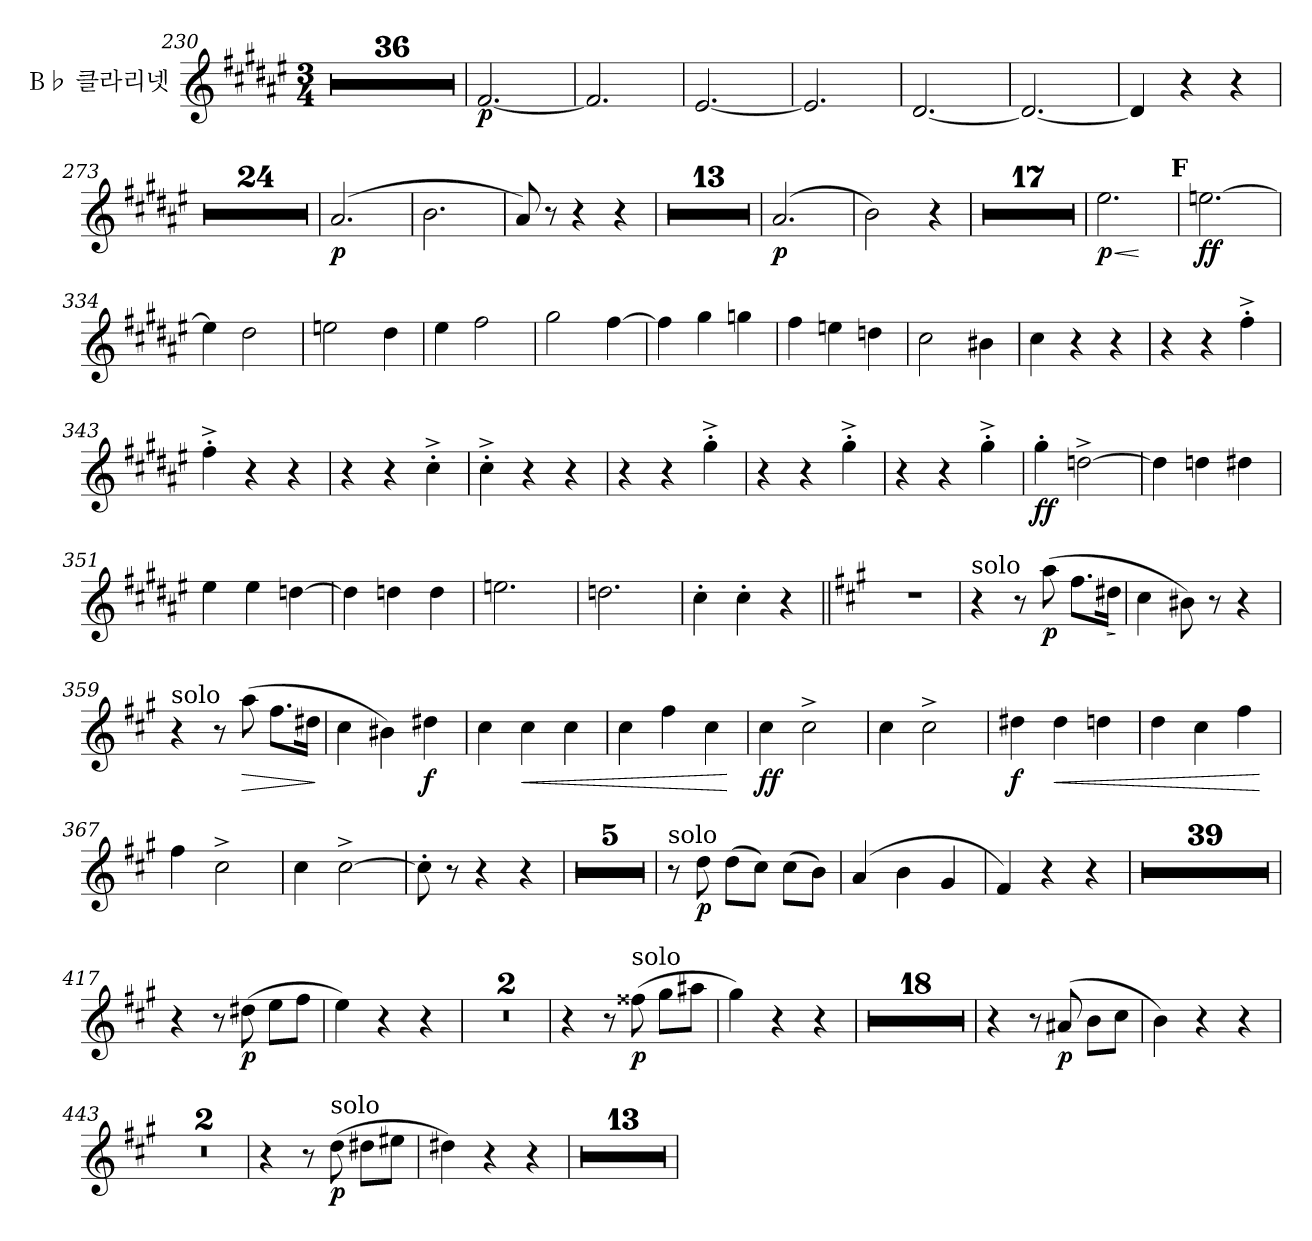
**kern	**dynam
*part1	*part1
*staff1	*staff1
*I"B♭ 클라리넷	*
*clefG2	*
*ITrd1c2	*
*k[f#c#g#d#]	*
*M3/4	*
=230	=230
2.r	.
=231	=231
2.r	.
=232	=232
2.r	.
=233	=233
2.r	.
=234	=234
2.r	.
=235	=235
2.r	.
=236	=236
2.r	.
=237	=237
2.r	.
=238	=238
2.r	.
=239	=239
2.r	.
=240	=240
2.r	.
=241	=241
2.r	.
=242	=242
2.r	.
=243	=243
2.r	.
=244	=244
2.r	.
=245	=245
2.r	.
=246	=246
2.r	.
=247	=247
2.r	.
=248	=248
2.r	.
=249	=249
2.r	.
=250	=250
2.r	.
=251	=251
2.r	.
=252	=252
2.r	.
=253	=253
2.r	.
=254	=254
2.r	.
=255	=255
2.r	.
=256	=256
2.r	.
=257	=257
2.r	.
=258	=258
2.r	.
=259	=259
2.r	.
=260	=260
2.r	.
=261	=261
2.r	.
=262	=262
2.r	.
=263	=263
2.r	.
=264	=264
2.r	.
=265	=265
2.r	.
=266	=266
!	!LO:DY:b
[2.e/	p
=267	=267
2.e/]	.
=268	=268
[2.d#/	.
=269	=269
2.d#/]	.
=270	=270
[2.c#/	.
=271	=271
2.c#/_	.
=272	=272
4c#/]	.
4r	.
4r	.
!!LO:PB:g=z
=273	=273
2.r	.
=274	=274
2.r	.
=275	=275
2.r	.
=276	=276
2.r	.
=277	=277
2.r	.
=278	=278
2.r	.
=279	=279
2.r	.
=280	=280
2.r	.
=281	=281
2.r	.
=282	=282
2.r	.
=283	=283
2.r	.
=284	=284
2.r	.
=285	=285
2.r	.
=286	=286
2.r	.
=287	=287
2.r	.
=288	=288
2.r	.
=289	=289
2.r	.
=290	=290
2.r	.
=291	=291
2.r	.
=292	=292
2.r	.
=293	=293
2.r	.
=294	=294
2.r	.
=295	=295
2.r	.
=296	=296
2.r	.
=297	=297
!	!LO:DY:b
(2.g#/	p
=298	=298
2.a\	.
=299	=299
8g#/)	.
8r	.
4r	.
4r	.
=300	=300
2.r	.
=301	=301
2.r	.
=302	=302
2.r	.
=303	=303
2.r	.
=304	=304
2.r	.
=305	=305
2.r	.
=306	=306
2.r	.
=307	=307
2.r	.
=308	=308
2.r	.
=309	=309
2.r	.
=310	=310
2.r	.
=311	=311
2.r	.
=312	=312
2.r	.
=313	=313
!	!LO:DY:b
(2.g#/	p
=314	=314
2a\)	.
4r	.
=315	=315
2.r	.
=316	=316
2.r	.
=317	=317
2.r	.
=318	=318
2.r	.
=319	=319
2.r	.
=320	=320
2.r	.
=321	=321
2.r	.
=322	=322
2.r	.
=323	=323
2.r	.
=324	=324
2.r	.
=325	=325
2.r	.
=326	=326
2.r	.
=327	=327
2.r	.
=328	=328
2.r	.
=329	=329
2.r	.
=330	=330
2.r	.
=331	=331
2.r	.
=332	=332
!	!LO:HP:b
!	!LO:DY:n=1:b
2.dd#\	< p
.	[
!!LO:REH:place=s1:a:B:enc=none:fs=14:t=F
=333	=333
!	!LO:DY:b
[2.ddn\	ff
=334	=334
4dd\]	.
2cc#\	.
!!LO:LB:g=z
=335	=335
2ddn\	.
4cc#\	.
=336	=336
4dd#\	.
2ee\	.
=337	=337
2ff#\	.
[4ee\	.
=338	=338
4ee\]	.
4ff#\	.
4ffn\	.
=339	=339
4ee\	.
4ddn\	.
4ccn\	.
=340	=340
2b\	.
4a#X\	.
=341	=341
4b\	.
4r	.
4r	.
=342	=342
4r	.
4r	.
4ee'^\	.
=343	=343
4ee^'\	.
4r	.
4r	.
!!LO:LB:g=z
=344	=344
4r	.
4r	.
4b'^\	.
=345	=345
4b^'\	.
4r	.
4r	.
=346	=346
4r	.
4r	.
4ff#'^\	.
=347	=347
4r	.
4r	.
4ff#'^\	.
=348	=348
4r	.
4r	.
4ff#'^\	.
=349	=349
!	!LO:DY:b
4ff#'\	ff
[2ccn^\	.
=350	=350
4cc\]	.
4ccn\	.
4cc#X\	.
=351	=351
4dd#\	.
4dd#\	.
[4ccn\	.
=352	=352
4cc\]	.
4ccn\	.
4cc\	.
!!LO:LB:g=z
=353	=353
2.ddn\	.
=354	=354
2.ccn\	.
=355	=355
4b'\	.
4b'\	.
4r	.
=356||	=356||
*k[f#]	*
2.r	.
=357	=357
!LO:TX:a:t=solo	!
4r	.
8r	.
!	!LO:DY:b
(8gg\	p
8.ee\L	.
!	!LO:HP:b
16cc#X\Jk	>
.	]
=358	=358
4b\	.
8a#X\)	.
8r	.
4r	.
=359	=359
!LO:TX:a:t=solo	!
4r	.
8r	.
!	!LO:HP:b
(8gg\	>
8.ee\L	.
16cc#X\Jk	.
.	]
=360	=360
4b\	.
4a#X\)	.
!	!LO:DY:b
4cc#X\	f
!!LO:LB:g=z
=361	=361
4b\	.
!	!LO:HP:b
4b\	<
4b\	.
=362	=362
4b\	.
4ee\	.
4b\	.
.	[
=363	=363
!	!LO:DY:b
4b\	ff
2b^\	.
=364	=364
4b\	.
2b^\	.
=365	=365
!	!LO:DY:b
4cc#X\	f
!	!LO:HP:b
4cc#\	<
4ccn\	.
=366	=366
4cc\	.
4b\	.
4ee\	.
.	[
=367	=367
!	!LO:DY:b
4ee\	other-dynamics
2b^\	.
=368	=368
4b\	.
[2b^\	.
=369	=369
8b'\]	.
8r	.
4r	.
4r	.
=370	=370
2.r	.
=371	=371
2.r	.
=372	=372
2.r	.
=373	=373
2.r	.
=374	=374
2.r	.
!!LO:LB:g=z
=375	=375
!LO:TX:a:t=solo	!
8r	.
!	!LO:DY:b
8cc\	p
(8cc\L	.
8b\J)	.
(8b\L	.
8a\J)	.
=376	=376
(4g/	.
4a\	.
4f#/	.
=377	=377
4e/)	.
4r	.
4r	.
=378	=378
2.r	.
=379	=379
2.r	.
=380	=380
2.r	.
=381	=381
2.r	.
=382	=382
2.r	.
=383	=383
2.r	.
=384	=384
2.r	.
=385	=385
2.r	.
=386	=386
2.r	.
=387	=387
2.r	.
=388	=388
2.r	.
=389	=389
2.r	.
=390	=390
2.r	.
=391	=391
2.r	.
=392	=392
2.r	.
=393	=393
2.r	.
=394	=394
2.r	.
=395	=395
2.r	.
=396	=396
2.r	.
=397	=397
2.r	.
=398	=398
2.r	.
=399	=399
2.r	.
=400	=400
2.r	.
=401	=401
2.r	.
=402	=402
2.r	.
=403	=403
2.r	.
=404	=404
2.r	.
=405	=405
2.r	.
=406	=406
2.r	.
=407	=407
2.r	.
=408	=408
2.r	.
=409	=409
2.r	.
=410	=410
2.r	.
=411	=411
2.r	.
=412	=412
2.r	.
=413	=413
2.r	.
=414	=414
2.r	.
=415	=415
2.r	.
=416	=416
2.r	.
=417	=417
4r	.
8r	.
!	!LO:DY:b
(8cc#X\	p
8dd\L	.
8ee\J	.
=418	=418
4dd\)	.
4r	.
4r	.
=419	=419
2.r	.
=420	=420
2.r	.
!!LO:LB:g=z
=421	=421
4r	.
8r	.
!LO:TX:a:t=solo	!
!	!LO:DY:b
(8ee#X\	p
8ff#\L	.
8gg#X\J	.
=422	=422
4ff#\)	.
4r	.
4r	.
=423	=423
2.r	.
=424	=424
2.r	.
=425	=425
2.r	.
=426	=426
2.r	.
=427	=427
2.r	.
=428	=428
2.r	.
=429	=429
2.r	.
=430	=430
2.r	.
=431	=431
2.r	.
=432	=432
2.r	.
=433	=433
2.r	.
=434	=434
2.r	.
=435	=435
2.r	.
=436	=436
2.r	.
=437	=437
2.r	.
=438	=438
2.r	.
=439	=439
2.r	.
=440	=440
2.r	.
=441	=441
4r	.
8r	.
!	!LO:DY:b
(8g#X/	p
8a\L	.
8b\J	.
=442	=442
4a\)	.
4r	.
4r	.
=443	=443
2.r	.
=444	=444
2.r	.
=445	=445
4r	.
8r	.
!LO:TX:a:t=solo	!
!	!LO:DY:b
(8cc\	p
8cc#X\L	.
8dd#X\J	.
=446	=446
4cc#X\)	.
4r	.
4r	.
=447	=447
2.r	.
!!LO:LB:g=z
=448	=448
2.r	.
=449	=449
2.r	.
=450	=450
2.r	.
=451	=451
2.r	.
=452	=452
2.r	.
=453	=453
2.r	.
=454	=454
2.r	.
=455	=455
2.r	.
=456	=456
2.r	.
=457	=457
2.r	.
=458	=458
2.r	.
=459	=459
2.r	.
=	=
*-	*-
